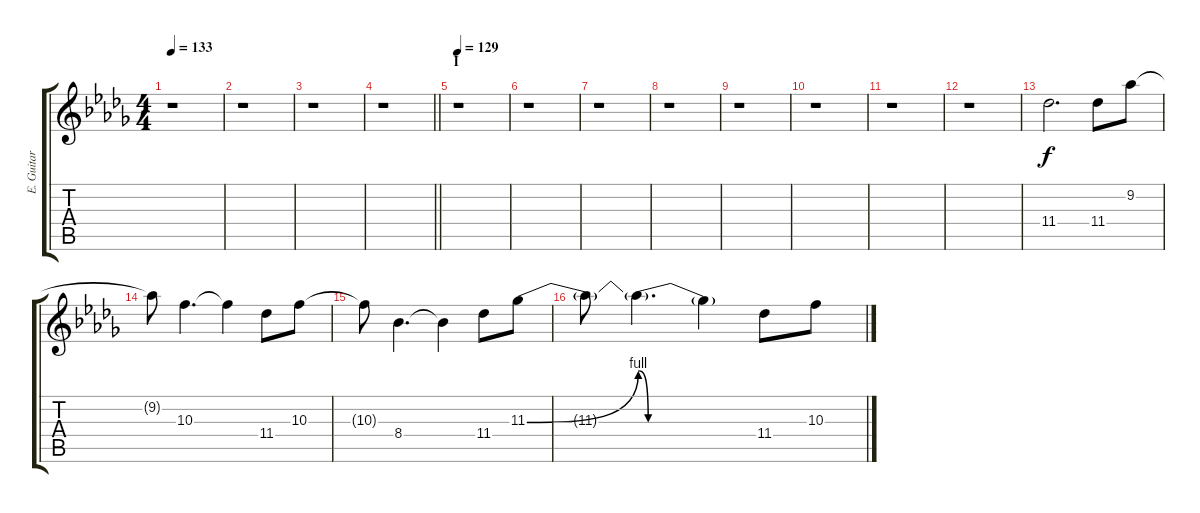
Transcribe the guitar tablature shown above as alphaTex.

\track ("E. Guitar I" "E. Guitar ") {instrument overdrivenguitar}
\staff {score tabs}
\tuning (E4 B3 G3 D3 A2 E2) {hide}
\ts (4 4)
\tempo 133
\clef g2
\ks db
r.1{dy f} |
r.1 |
r.1 |
\barLineRight lightlight
r.1 |
\section ("" "I")
\tempo 129
r.1 |
r.1 |
r.1 |
r.1 |
r.1 |
r.1 |
r.1 |
r.1 |
11.4.2{d} 11.4.8 9.2.8 |
9.2{t}.8 10.3.4{d} 10.3{t}.4 11.4.8 10.3.8 |
10.3{t}.8 8.4.4{d} 8.4{t}.4 11.4.8 11.3{be (bend 0 0 60 4)}.8 |
11.3{t}.8 11.3{be (custom 0 4 5 0 13 0 30 0 60 0) t}.4{d} 11.3{t}.4 11.4.8 10.3.8
